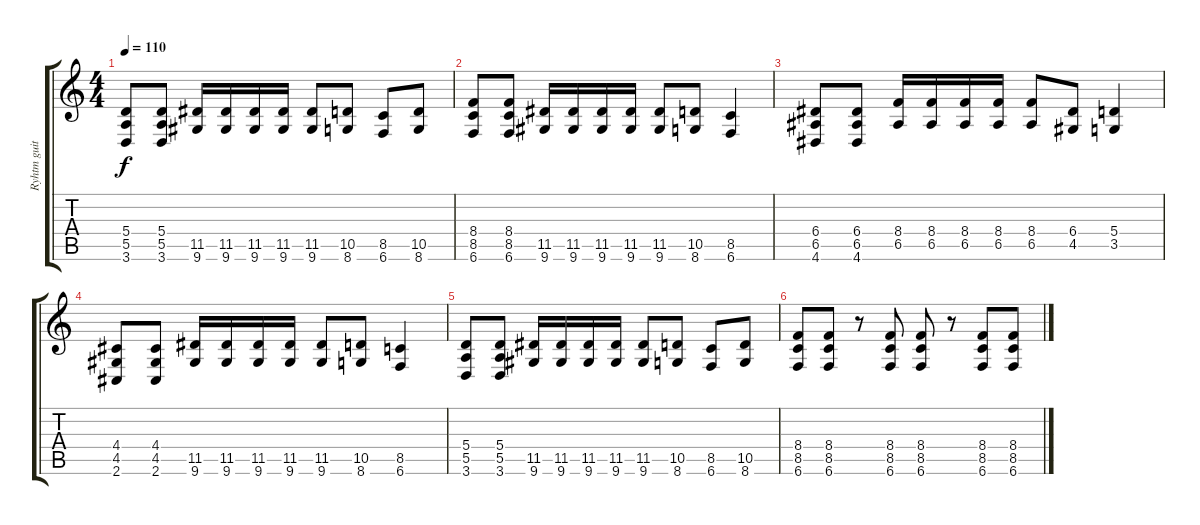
\track ("Ryhtm guitar" "Ryhtm guit") {instrument distortionguitar}
\staff {score tabs}
\tuning (B3 Gb3 D3 A2 E2 B1) {hide}
\ts (4 4)
\tempo 110
\clef g2
\ks c
(5.4 5.5 3.6).8{dy f} (5.4 5.5 3.6).8 (11.5 9.6).16 (11.5 9.6).16 (11.5 9.6).16 (11.5 9.6).16 (11.5 9.6).8 (10.5 8.6).8 (8.5 6.6).8 (10.5 8.6).8 |
(8.4 8.5 6.6).8 (8.4 8.5 6.6).8 (11.5 9.6).16 (11.5 9.6).16 (11.5 9.6).16 (11.5 9.6).16 (11.5 9.6).8 (10.5 8.6).8 (8.5 6.6).4 |
(6.4 6.5 4.6).8 (6.4 6.5 4.6).8 (8.4 6.5).16 (8.4 6.5).16 (8.4 6.5).16 (8.4 6.5).16 (8.4 6.5).8 (6.4 4.5).8 (5.4 3.5).4 |
(4.4 4.5 2.6).8 (4.4 4.5 2.6).8 (11.5 9.6).16 (11.5 9.6).16 (11.5 9.6).16 (11.5 9.6).16 (11.5 9.6).8 (10.5 8.6).8 (8.5 6.6).4 |
(5.4 5.5 3.6).8 (5.4 5.5 3.6).8 (11.5 9.6).16 (11.5 9.6).16 (11.5 9.6).16 (11.5 9.6).16 (11.5 9.6).8 (10.5 8.6).8 (8.5 6.6).8 (10.5 8.6).8 |
(8.4 8.5 6.6).8 (8.4 8.5 6.6).8 r.8 (8.4 8.5 6.6).8 (8.4 8.5 6.6).8 r.8 (8.4 8.5 6.6).8 (8.4 8.5 6.6).8
